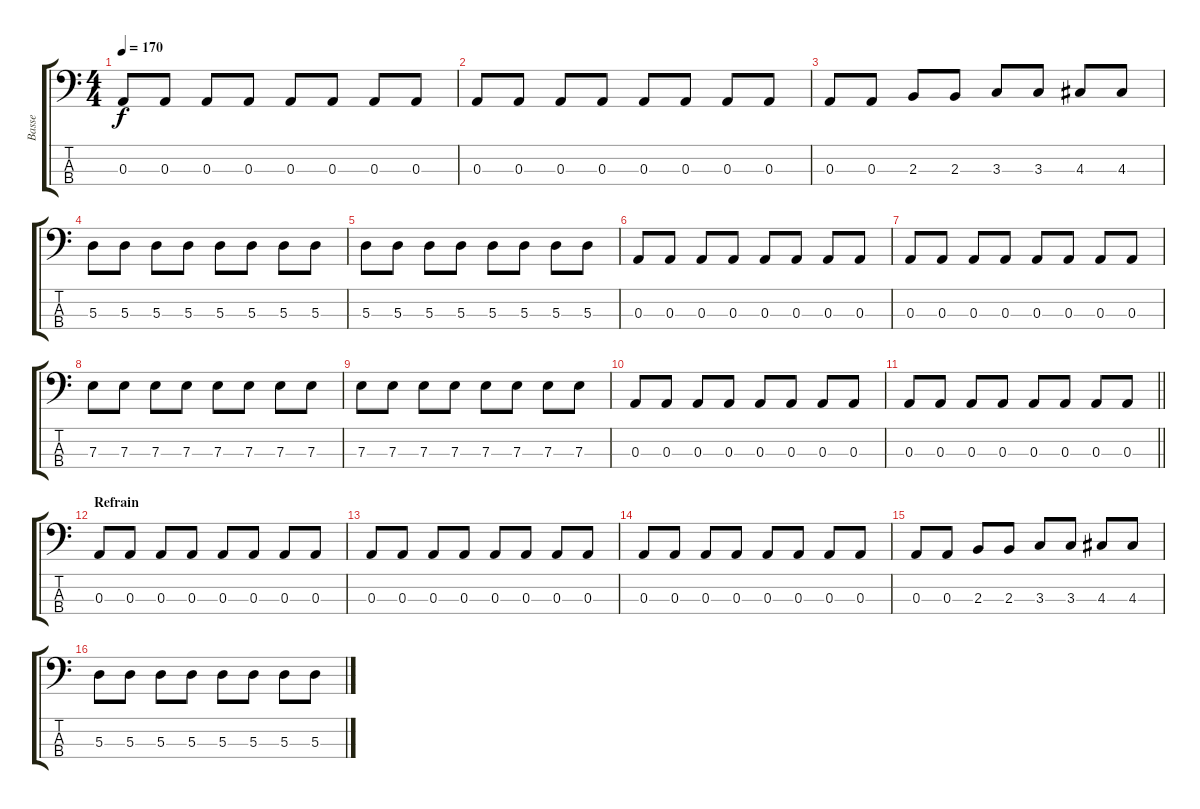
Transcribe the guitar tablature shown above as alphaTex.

\track ("Basse" "Basse") {instrument electricbassfinger}
\staff {score tabs}
\tuning (G2 D2 A1 E1) {hide}
\ts (4 4)
\tempo 170
\clef f4
\ks c
0.3.8{dy f} 0.3.8 0.3.8 0.3.8 0.3.8 0.3.8 0.3.8 0.3.8 |
0.3.8 0.3.8 0.3.8 0.3.8 0.3.8 0.3.8 0.3.8 0.3.8 |
0.3.8 0.3.8 2.3.8 2.3.8 3.3.8 3.3.8 4.3.8 4.3.8 |
5.3.8 5.3.8 5.3.8 5.3.8 5.3.8 5.3.8 5.3.8 5.3.8 |
5.3.8 5.3.8 5.3.8 5.3.8 5.3.8 5.3.8 5.3.8 5.3.8 |
0.3.8 0.3.8 0.3.8 0.3.8 0.3.8 0.3.8 0.3.8 0.3.8 |
0.3.8 0.3.8 0.3.8 0.3.8 0.3.8 0.3.8 0.3.8 0.3.8 |
7.3.8 7.3.8 7.3.8 7.3.8 7.3.8 7.3.8 7.3.8 7.3.8 |
7.3.8 7.3.8 7.3.8 7.3.8 7.3.8 7.3.8 7.3.8 7.3.8 |
0.3.8 0.3.8 0.3.8 0.3.8 0.3.8 0.3.8 0.3.8 0.3.8 |
\barLineRight lightlight
0.3.8 0.3.8 0.3.8 0.3.8 0.3.8 0.3.8 0.3.8 0.3.8 |
\section ("" "Refrain")
0.3.8 0.3.8 0.3.8 0.3.8 0.3.8 0.3.8 0.3.8 0.3.8 |
0.3.8 0.3.8 0.3.8 0.3.8 0.3.8 0.3.8 0.3.8 0.3.8 |
0.3.8 0.3.8 0.3.8 0.3.8 0.3.8 0.3.8 0.3.8 0.3.8 |
0.3.8 0.3.8 2.3.8 2.3.8 3.3.8 3.3.8 4.3.8 4.3.8 |
5.3.8 5.3.8 5.3.8 5.3.8 5.3.8 5.3.8 5.3.8 5.3.8
